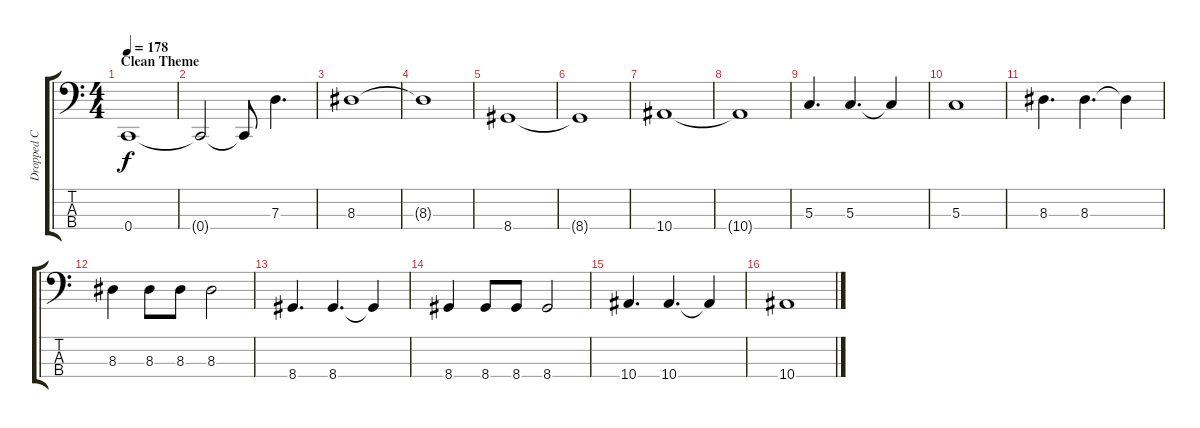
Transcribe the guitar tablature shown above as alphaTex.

\track ("Dropped C" "Dropped C") {instrument electricbasspick}
\staff {score tabs}
\tuning (F2 C2 G1 C1) {hide}
\ts (4 4)
\section ("" "Clean Theme")
\tempo 178
\clef f4
\ks c
0.4.1{dy f} |
0.4{t}.2 0.4{t}.8 7.3.4{d} |
8.3.1 |
8.3{t}.1 |
8.4.1 |
8.4{t}.1 |
10.4.1 |
10.4{t}.1 |
5.3.4{d} 5.3.4{d} 5.3{t}.4 |
5.3.1 |
8.3.4{d} 8.3.4{d} 8.3{t}.4 |
8.3.4 8.3.8 8.3.8 8.3.2 |
8.4.4{d} 8.4.4{d} 8.4{t}.4 |
8.4.4 8.4.8 8.4.8 8.4.2 |
10.4.4{d} 10.4.4{d} 10.4{t}.4 |
10.4.1
